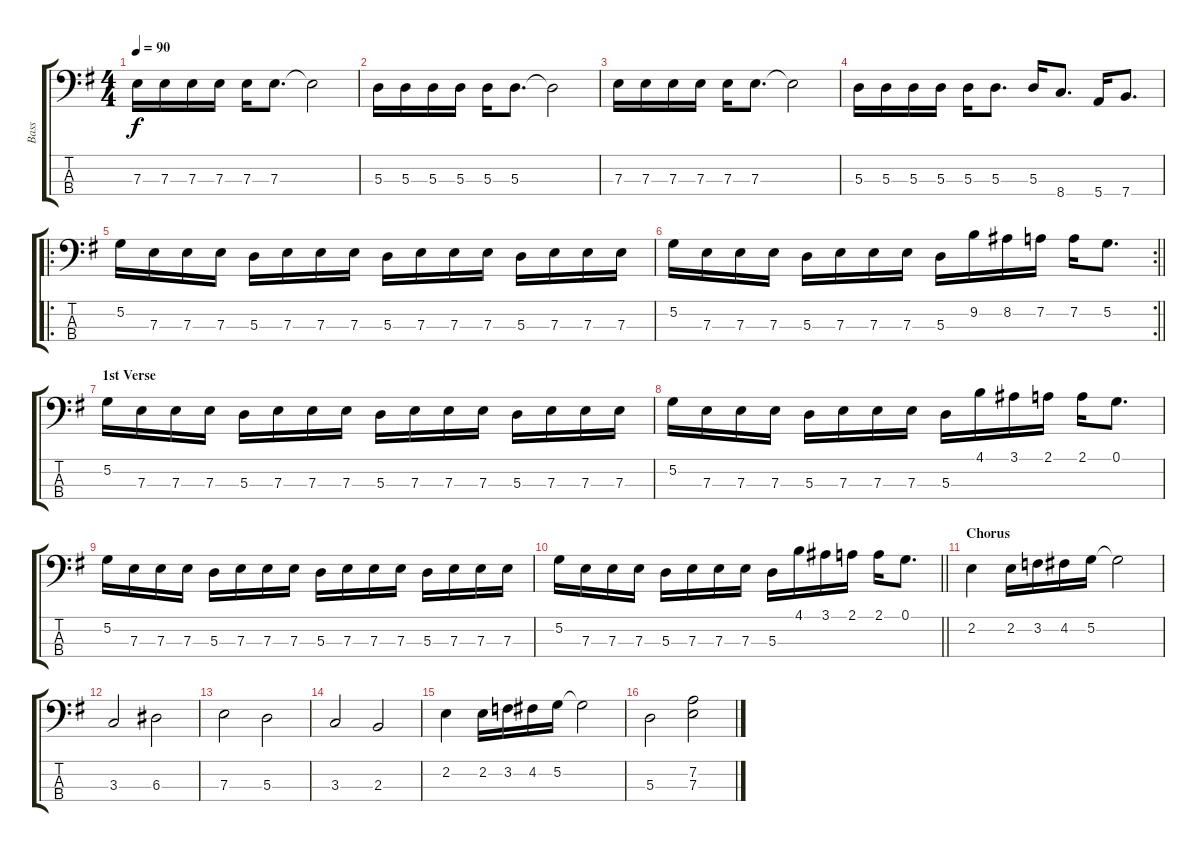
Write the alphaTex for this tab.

\track ("Bass" "Bass") {instrument electricbasspick}
\staff {score tabs}
\tuning (G2 D2 A1 E1) {hide}
\ts (4 4)
\tempo 90
\clef f4
\ks g
7.3.16{dy f instrument electricbasspick} 7.3.16 7.3.16 7.3.16 7.3.16 7.3.8{d} 7.3{t}.2 |
5.3.16 5.3.16 5.3.16 5.3.16 5.3.16 5.3.8{d} 5.3{t}.2 |
7.3.16 7.3.16 7.3.16 7.3.16 7.3.16 7.3.8{d} 7.3{t}.2 |
5.3.16 5.3.16 5.3.16 5.3.16 5.3.16 5.3.8{d} 5.3.16 8.4.8{d} 5.4.16 7.4.8{d} |
\ro
5.2.16 7.3.16 7.3.16 7.3.16 5.3.16 7.3.16 7.3.16 7.3.16 5.3.16 7.3.16 7.3.16 7.3.16 5.3.16 7.3.16 7.3.16 7.3.16 |
\rc 2
\barLineRight lightlight
5.2.16 7.3.16 7.3.16 7.3.16 5.3.16 7.3.16 7.3.16 7.3.16 5.3.16 9.2.16 8.2.16 7.2.16 7.2.16 5.2.8{d} |
\section ("" "1st Verse")
5.2.16 7.3.16 7.3.16 7.3.16 5.3.16 7.3.16 7.3.16 7.3.16 5.3.16 7.3.16 7.3.16 7.3.16 5.3.16 7.3.16 7.3.16 7.3.16 |
5.2.16 7.3.16 7.3.16 7.3.16 5.3.16 7.3.16 7.3.16 7.3.16 5.3.16 4.1.16 3.1.16 2.1.16 2.1.16 0.1.8{d} |
5.2.16 7.3.16 7.3.16 7.3.16 5.3.16 7.3.16 7.3.16 7.3.16 5.3.16 7.3.16 7.3.16 7.3.16 5.3.16 7.3.16 7.3.16 7.3.16 |
\barLineRight lightlight
5.2.16 7.3.16 7.3.16 7.3.16 5.3.16 7.3.16 7.3.16 7.3.16 5.3.16 4.1.16 3.1.16 2.1.16 2.1.16 0.1.8{d} |
\section ("" "Chorus")
2.2.4 2.2.16 3.2.16 4.2.16 5.2.16 5.2{t}.2 |
3.3.2 6.3.2 |
7.3.2 5.3.2 |
3.3.2 2.3.2 |
2.2.4 2.2.16 3.2.16 4.2.16 5.2.16 5.2{t}.2 |
5.3.2 (7.2 7.3).2
